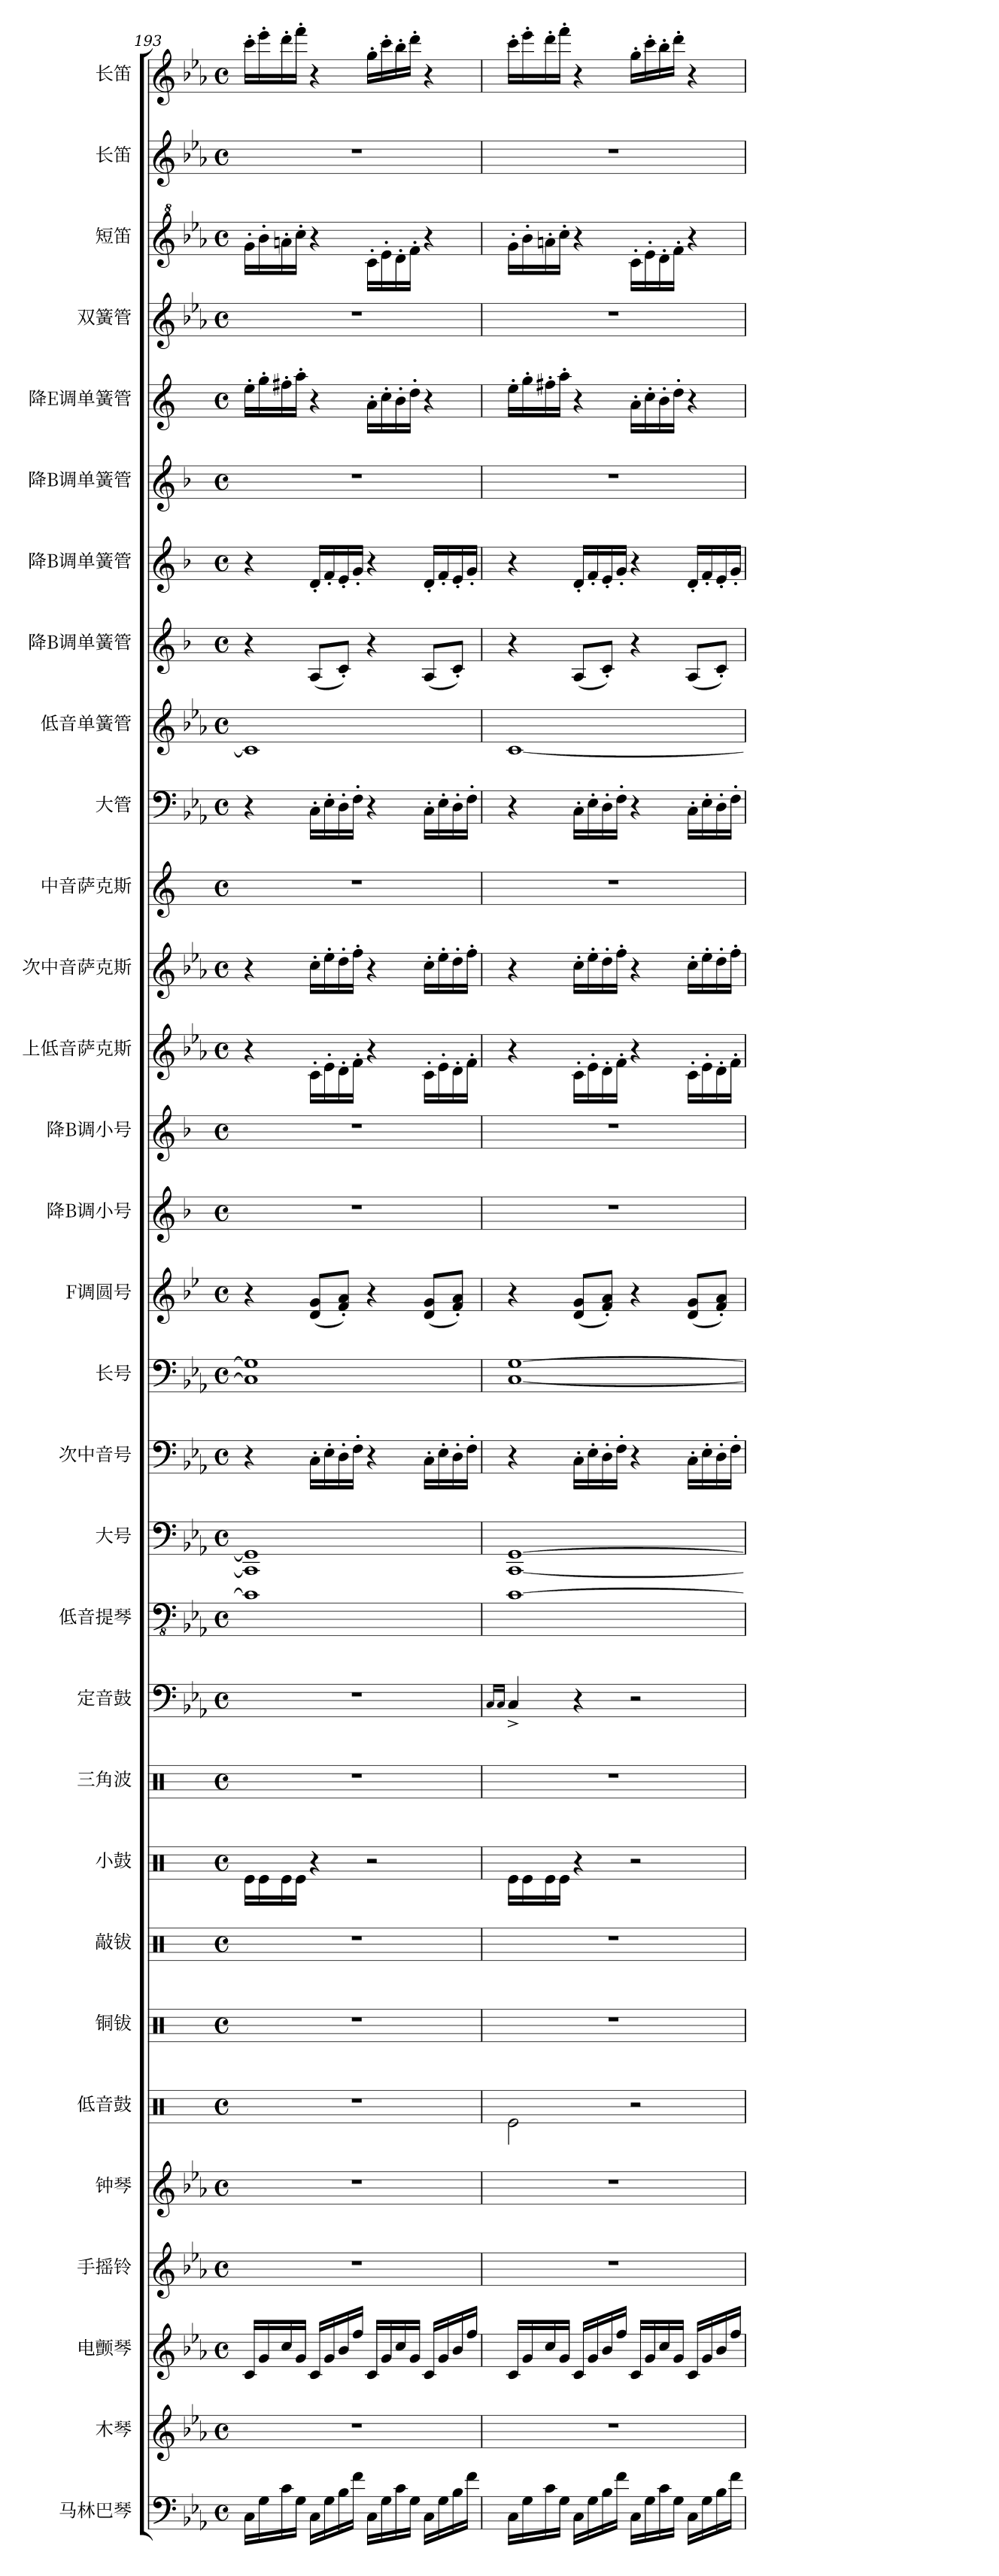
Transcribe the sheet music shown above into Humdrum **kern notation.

**kern	**kern	**kern	**kern	**kern	**kern	**kern	**kern	**kern	**kern	**kern	**kern	**kern	**kern	**kern	**kern	**kern	**kern	**kern	**kern	**kern	**kern	**kern	**kern	**kern	**kern	**kern	**kern	**kern	**kern	**kern
*part31	*part30	*part29	*part28	*part27	*part26	*part25	*part24	*part23	*part22	*part21	*part20	*part19	*part18	*part17	*part16	*part15	*part14	*part13	*part12	*part11	*part10	*part9	*part8	*part7	*part6	*part5	*part4	*part3	*part2	*part1
*staff31	*staff30	*staff29	*staff28	*staff27	*staff26	*staff25	*staff24	*staff23	*staff22	*staff21	*staff20	*staff19	*staff18	*staff17	*staff16	*staff15	*staff14	*staff13	*staff12	*staff11	*staff10	*staff9	*staff8	*staff7	*staff6	*staff5	*staff4	*staff3	*staff2	*staff1
*I"马林巴琴	*I"木琴	*I"电颤琴	*I"手摇铃	*I"钟琴	*I"低音鼓	*I"铜钹	*I"敲钹	*I"小鼓	*I"三角波	*I"定音鼓	*I"低音提琴	*I"大号	*I"次中音号	*I"长号	*I"F调圆号	*I"降B调小号	*I"降B调小号	*I"上低音萨克斯	*I"次中音萨克斯	*I"中音萨克斯	*I"大管	*I"低音单簧管	*I"降B调单簧管	*I"降B调单簧管	*I"降B调单簧管	*I"降E调单簧管	*I"双簧管	*I"短笛	*I"长笛	*I"长笛
!!LO:PB:g=z
*clefF4	*clefG2	*clefG2	*clefG2	*clefG2	*clefX	*clefX	*clefX	*clefX	*clefX	*clefF4	*clefFv4	*clefF4	*clefF4	*clefF4	*clefG2	*clefG2	*clefG2	*clefG2	*clefG2	*clefG2	*clefF4	*clefG2	*clefG2	*clefG2	*clefG2	*clefG2	*clefG2	*clefG^2	*clefG2	*clefG2
*	*ITrd-7c-12	*	*	*ITrd-14c-24	*	*	*	*	*	*	*ITrd7c12	*	*	*	*ITrd4c7	*ITrd1c2	*ITrd1c2	*ITrd12c21	*ITrd8c14	*ITrd5c9	*	*ITrd8c14	*ITrd1c2	*ITrd1c2	*ITrd1c2	*ITrd-2c-3	*	*ITrd-7c-12	*	*
*k[b-e-a-]	*k[b-e-a-]	*k[b-e-a-]	*k[b-e-a-]	*k[b-e-a-]	*k[]	*k[]	*k[]	*k[]	*k[]	*k[b-e-a-]	*k[b-e-a-]	*k[b-e-a-]	*k[b-e-a-]	*k[b-e-a-]	*k[b-e-a-]	*k[b-e-a-]	*k[b-e-a-]	*k[b-e-a-]	*k[b-e-a-]	*k[b-e-a-]	*k[b-e-a-]	*k[b-e-a-]	*k[b-e-a-]	*k[b-e-a-]	*k[b-e-a-]	*k[b-e-a-]	*k[b-e-a-]	*k[b-e-a-]	*k[b-e-a-]	*k[b-e-a-]
*M4/4	*M4/4	*M4/4	*M4/4	*M4/4	*M4/4	*M4/4	*M4/4	*M4/4	*M4/4	*M4/4	*M4/4	*M4/4	*M4/4	*M4/4	*M4/4	*M4/4	*M4/4	*M4/4	*M4/4	*M4/4	*M4/4	*M4/4	*M4/4	*M4/4	*M4/4	*M4/4	*M4/4	*M4/4	*M4/4	*M4/4
*met(c)	*met(c)	*met(c)	*met(c)	*met(c)	*met(c)	*met(c)	*met(c)	*met(c)	*met(c)	*met(c)	*met(c)	*met(c)	*met(c)	*met(c)	*met(c)	*met(c)	*met(c)	*met(c)	*met(c)	*met(c)	*met(c)	*met(c)	*met(c)	*met(c)	*met(c)	*met(c)	*met(c)	*met(c)	*met(c)	*met(c)
=193	=193	=193	=193	=193	=193	=193	=193	=193	=193	=193	=193	=193	=193	=193	=193	=193	=193	=193	=193	=193	=193	=193	=193	=193	=193	=193	=193	=193	=193	=193
16C\LL	1r	16c/LL	1r	1r	1r	1r	1r	16Re\LL	1r	1r	1CC]	1CC] 1GG]	4r	1C] 1G]	4r	1r	1r	4r	4r	1r	4r	1C]	4r	4r	1r	16gg'\LL	1r	16ggg'\LL	1r	16ccc'\LL
16G\	.	16g/	.	.	.	.	.	16Re\	.	.	.	.	.	.	.	.	.	.	.	.	.	.	.	.	.	16bb-'\	.	16bbb-'\	.	16eee-'\
16c\	.	16cc/	.	.	.	.	.	16Re\	.	.	.	.	.	.	.	.	.	.	.	.	.	.	.	.	.	16aan'\	.	16aaan'\	.	16ddd'\
16G\JJ	.	16g/JJ	.	.	.	.	.	16Re\JJ	.	.	.	.	.	.	.	.	.	.	.	.	.	.	.	.	.	16ccc'\JJ	.	16cccc'\JJ	.	16fff'\JJ
16C\LL	.	16c/LL	.	.	.	.	.	4r	.	.	.	.	16C'\LL	.	(8G/ 8c/L	.	.	16C'\LL	16c'\LL	.	16C'\LL	.	(8G/L	16c'/LL	.	4r	.	4r	.	4r
16G\	.	16g/	.	.	.	.	.	.	.	.	.	.	16E-'\	.	.	.	.	16E-'\	16e-'\	.	16E-'\	.	.	16e-'/	.	.	.	.	.	.
16B-\	.	16b-/	.	.	.	.	.	.	.	.	.	.	16D'\	.	8B-/' 8d/'J)	.	.	16D'\	16d'\	.	16D'\	.	8B-'/J)	16d'/	.	.	.	.	.	.
16f\JJ	.	16ff/JJ	.	.	.	.	.	.	.	.	.	.	16F'\JJ	.	.	.	.	16F'\JJ	16f'\JJ	.	16F'\JJ	.	.	16f'/JJ	.	.	.	.	.	.
16C\LL	.	16c/LL	.	.	.	.	.	2r	.	.	.	.	4r	.	4r	.	.	4r	4r	.	4r	.	4r	4r	.	16cc'\LL	.	16ccc'\LL	.	16gg'\LL
16G\	.	16g/	.	.	.	.	.	.	.	.	.	.	.	.	.	.	.	.	.	.	.	.	.	.	.	16ee-'\	.	16eee-'\	.	16ccc'\
16c\	.	16cc/	.	.	.	.	.	.	.	.	.	.	.	.	.	.	.	.	.	.	.	.	.	.	.	16dd'\	.	16ddd'\	.	16bb-'\
16G\JJ	.	16g/JJ	.	.	.	.	.	.	.	.	.	.	.	.	.	.	.	.	.	.	.	.	.	.	.	16ff'\JJ	.	16fff'\JJ	.	16ddd'\JJ
16C\LL	.	16c/LL	.	.	.	.	.	.	.	.	.	.	16C'\LL	.	(8G/ 8c/L	.	.	16C'\LL	16c'\LL	.	16C'\LL	.	(8G/L	16c'/LL	.	4r	.	4r	.	4r
16G\	.	16g/	.	.	.	.	.	.	.	.	.	.	16E-'\	.	.	.	.	16E-'\	16e-'\	.	16E-'\	.	.	16e-'/	.	.	.	.	.	.
16B-\	.	16b-/	.	.	.	.	.	.	.	.	.	.	16D'\	.	8B-/' 8d/'J)	.	.	16D'\	16d'\	.	16D'\	.	8B-'/J)	16d'/	.	.	.	.	.	.
16f\JJ	.	16ff/JJ	.	.	.	.	.	.	.	.	.	.	16F'\JJ	.	.	.	.	16F'\JJ	16f'\JJ	.	16F'\JJ	.	.	16f'/JJ	.	.	.	.	.	.
=194	=194	=194	=194	=194	=194	=194	=194	=194	=194	=194	=194	=194	=194	=194	=194	=194	=194	=194	=194	=194	=194	=194	=194	=194	=194	=194	=194	=194	=194	=194
.	.	.	.	.	.	.	.	.	.	16qC/LL	.	.	.	.	.	.	.	.	.	.	.	.	.	.	.	.	.	.	.	.
.	.	.	.	.	.	.	.	.	.	16qC/JJ	.	.	.	.	.	.	.	.	.	.	.	.	.	.	.	.	.	.	.	.
16C\LL	1r	16c/LL	1r	1r	2Re\	1r	1r	16Re\LL	1r	4C^/	[1CC	[1CC [1GG	4r	[1C [1G	4r	1r	1r	4r	4r	1r	4r	[1C	4r	4r	1r	16gg'\LL	1r	16ggg'\LL	1r	16ccc'\LL
16G\	.	16g/	.	.	.	.	.	16Re\	.	.	.	.	.	.	.	.	.	.	.	.	.	.	.	.	.	16bb-'\	.	16bbb-'\	.	16eee-'\
16c\	.	16cc/	.	.	.	.	.	16Re\	.	.	.	.	.	.	.	.	.	.	.	.	.	.	.	.	.	16aan'\	.	16aaan'\	.	16ddd'\
16G\JJ	.	16g/JJ	.	.	.	.	.	16Re\JJ	.	.	.	.	.	.	.	.	.	.	.	.	.	.	.	.	.	16ccc'\JJ	.	16cccc'\JJ	.	16fff'\JJ
16C\LL	.	16c/LL	.	.	.	.	.	4r	.	4r	.	.	16C'\LL	.	(8G/ 8c/L	.	.	16C'\LL	16c'\LL	.	16C'\LL	.	(8G/L	16c'/LL	.	4r	.	4r	.	4r
16G\	.	16g/	.	.	.	.	.	.	.	.	.	.	16E-'\	.	.	.	.	16E-'\	16e-'\	.	16E-'\	.	.	16e-'/	.	.	.	.	.	.
16B-\	.	16b-/	.	.	.	.	.	.	.	.	.	.	16D'\	.	8B-/' 8d/'J)	.	.	16D'\	16d'\	.	16D'\	.	8B-'/J)	16d'/	.	.	.	.	.	.
16f\JJ	.	16ff/JJ	.	.	.	.	.	.	.	.	.	.	16F'\JJ	.	.	.	.	16F'\JJ	16f'\JJ	.	16F'\JJ	.	.	16f'/JJ	.	.	.	.	.	.
16C\LL	.	16c/LL	.	.	2r	.	.	2r	.	2r	.	.	4r	.	4r	.	.	4r	4r	.	4r	.	4r	4r	.	16cc'\LL	.	16ccc'\LL	.	16gg'\LL
16G\	.	16g/	.	.	.	.	.	.	.	.	.	.	.	.	.	.	.	.	.	.	.	.	.	.	.	16ee-'\	.	16eee-'\	.	16ccc'\
16c\	.	16cc/	.	.	.	.	.	.	.	.	.	.	.	.	.	.	.	.	.	.	.	.	.	.	.	16dd'\	.	16ddd'\	.	16bb-'\
16G\JJ	.	16g/JJ	.	.	.	.	.	.	.	.	.	.	.	.	.	.	.	.	.	.	.	.	.	.	.	16ff'\JJ	.	16fff'\JJ	.	16ddd'\JJ
16C\LL	.	16c/LL	.	.	.	.	.	.	.	.	.	.	16C'\LL	.	(8G/ 8c/L	.	.	16C'\LL	16c'\LL	.	16C'\LL	.	(8G/L	16c'/LL	.	4r	.	4r	.	4r
16G\	.	16g/	.	.	.	.	.	.	.	.	.	.	16E-'\	.	.	.	.	16E-'\	16e-'\	.	16E-'\	.	.	16e-'/	.	.	.	.	.	.
16B-\	.	16b-/	.	.	.	.	.	.	.	.	.	.	16D'\	.	8B-/' 8d/'J)	.	.	16D'\	16d'\	.	16D'\	.	8B-'/J)	16d'/	.	.	.	.	.	.
16f\JJ	.	16ff/JJ	.	.	.	.	.	.	.	.	.	.	16F'\JJ	.	.	.	.	16F'\JJ	16f'\JJ	.	16F'\JJ	.	.	16f'/JJ	.	.	.	.	.	.
=	=	=	=	=	=	=	=	=	=	=	=	=	=	=	=	=	=	=	=	=	=	=	=	=	=	=	=	=	=	=
*-	*-	*-	*-	*-	*-	*-	*-	*-	*-	*-	*-	*-	*-	*-	*-	*-	*-	*-	*-	*-	*-	*-	*-	*-	*-	*-	*-	*-	*-	*-
